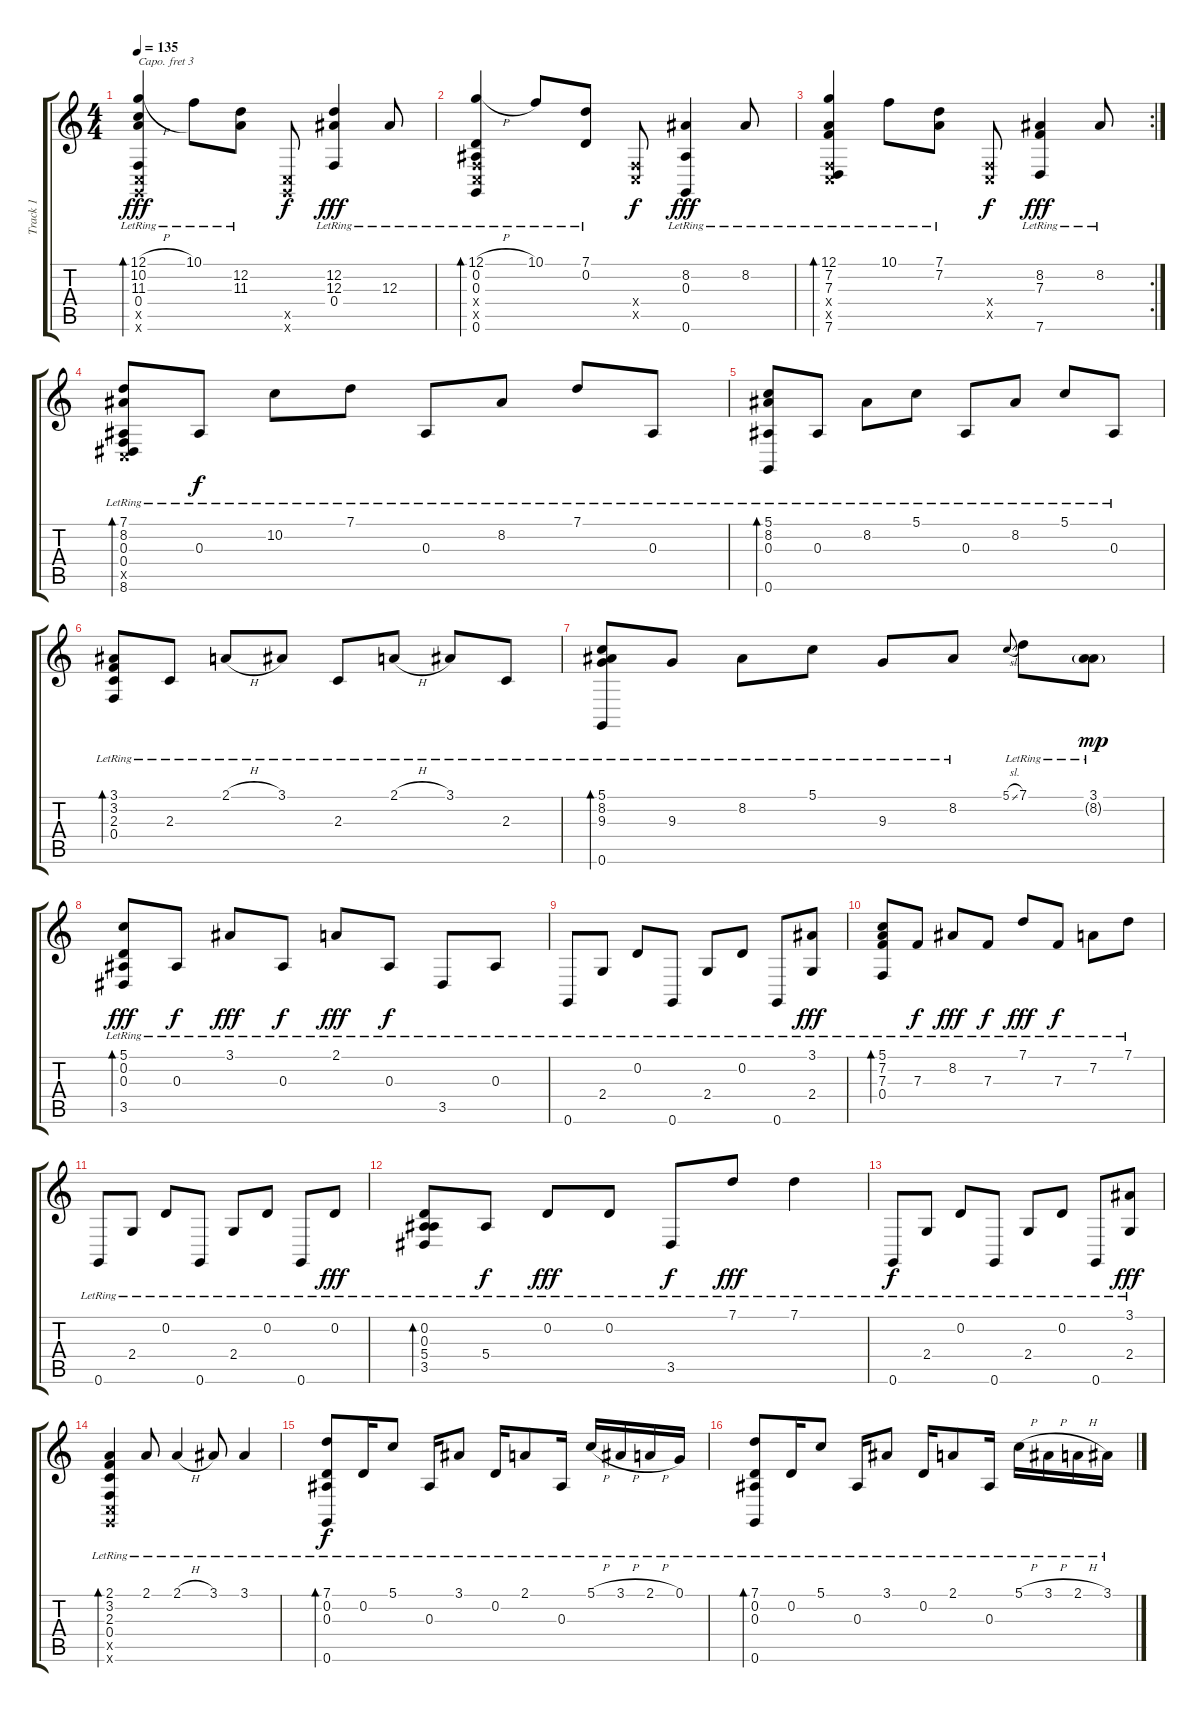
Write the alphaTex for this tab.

\track ("Track 1" "Track 1") {instrument brightacousticpiano}
\staff {score tabs}
\capo 3
\tuning (E4 B3 G3 D3 A2 E2) {hide}
\ts (4 4)
\tempo 135
\clef g2
\ks c
(12.1{h lr} 10.2{lr} 11.3{lr} 0.4{lr} 0.5{x} 0.6{x}).4{bd 60 dy fff} 10.1{lr}.8 (12.2{lr} 11.3{lr}).8 (0.5{x} 0.6{x}).8{dy f} (12.2{lr} 12.3{lr} 0.4{lr}).4{dy fff} 12.3{lr}.8 |
(12.1{h lr} 0.2{lr} 0.3{lr} 0.4{x} 0.5{x} 0.6{lr}).4{bd 60} 10.1{lr}.8 (7.1{lr} 0.2{lr}).8 (0.4{x} 0.5{x}).8{dy f} (8.2{lr} 0.3{lr} 0.6{lr}).4{dy fff} 8.2{lr}.8 |
\rc 2
(12.1{lr} 7.2{lr} 7.3{lr} 0.4{x} 0.5{x} 7.6{lr}).4{bd 60} 10.1{lr}.8 (7.1{lr} 7.2{lr}).8 (0.4{x} 0.5{x}).8{dy f} (8.2{lr} 7.3{lr} 7.6{lr}).4{dy fff} 8.2{lr}.8 |
(7.1{lr} 8.2{lr} 0.3{lr} 0.4{lr} 0.5{x} 8.6{lr}).8{bd 60} 0.3{lr}.8{dy f} 10.2{lr}.8 7.1{lr}.8 0.3{lr}.8 8.2{lr}.8 7.1{lr}.8 0.3{lr}.8 |
(5.1{lr} 8.2{lr} 0.3{lr} 0.6{lr}).8{bd 60} 0.3{lr}.8 8.2{lr}.8 5.1{lr}.8 0.3{lr}.8 8.2{lr}.8 5.1{lr}.8 0.3{lr}.8 |
(3.1{lr} 3.2{lr} 2.3{lr} 0.4{lr}).8{bd 60} 2.3{lr}.8 2.1{h lr}.8 3.1{lr}.8 2.3{lr}.8 2.1{h lr}.8 3.1{lr}.8 2.3{lr}.8 |
(5.1{lr} 8.2{lr} 9.3{lr} 0.6{lr}).8{bd 60} 9.3{lr}.8 8.2{lr}.8 5.1{lr}.8 9.3{lr}.8 8.2{lr}.8 5.1{sl}.8{gr onbeat} 7.1{lr}.8 (3.1{lr} 8.2{g lr}).8{dy mp} |
(5.1{lr} 0.2{lr} 0.3{lr} 3.5{lr}).8{bd 60 dy fff} 0.3{lr}.8{dy f} 3.1{lr}.8{dy fff} 0.3{lr}.8{dy f} 2.1{lr}.8{dy fff} 0.3{lr}.8{dy f} 3.5{lr}.8 0.3{lr}.8 |
0.6{lr}.8 2.4{lr}.8 0.2{lr}.8 0.6{lr}.8 2.4{lr}.8 0.2{lr}.8 0.6{lr}.8 (3.1{lr} 2.4{lr}).8{dy fff} |
(5.1{lr} 7.2{lr} 7.3{lr} 0.4{lr}).8{bd 60} 7.3{lr}.8{dy f} 8.2{lr}.8{dy fff} 7.3{lr}.8{dy f} 7.1{lr}.8{dy fff} 7.3{lr}.8{dy f} 7.2{lr}.8 7.1{lr}.8 |
0.6{lr}.8 2.4{lr}.8 0.2{lr}.8 0.6{lr}.8 2.4{lr}.8 0.2{lr}.8 0.6{lr}.8 0.2{lr}.8{dy fff} |
(0.2{lr} 0.3{lr} 5.4{lr} 3.5{lr}).8{bd 60} 5.4{lr}.8{dy f} 0.2{lr}.8{dy fff} 0.2{lr}.8 3.5{lr}.8{dy f} 7.1{lr}.8{dy fff} 7.1{lr}.4 |
0.6{lr}.8{dy f} 2.4{lr}.8 0.2{lr}.8 0.6{lr}.8 2.4{lr}.8 0.2{lr}.8 0.6{lr}.8 (3.1{lr} 2.4{lr}).8{dy fff} |
(2.1{lr} 3.2{lr} 2.3{lr} 0.4{lr} 0.5{x} 0.6{x}).4{bd 60} 2.1{lr}.8 2.1{h lr}.4 3.1{lr}.8 3.1{lr}.4 |
(7.1{lr} 0.2{lr} 0.3{lr} 0.6{lr}).8{bd 60 dy f} 0.2{lr}.16 5.1{lr}.8 0.3{lr}.16 3.1{lr}.8 0.2{lr}.16 2.1{lr}.8 0.3{lr}.16 5.1{h lr}.16 3.1{h lr}.16 2.1{h lr}.16 0.1{lr}.16 |
(7.1{lr} 0.2{lr} 0.3{lr} 0.6{lr}).8{bd 60} 0.2{lr}.16 5.1{lr}.8 0.3{lr}.16 3.1{lr}.8 0.2{lr}.16 2.1{lr}.8 0.3{lr}.16 5.1{h lr}.16 3.1{h lr}.16 2.1{h lr}.16 3.1{lr}.16
